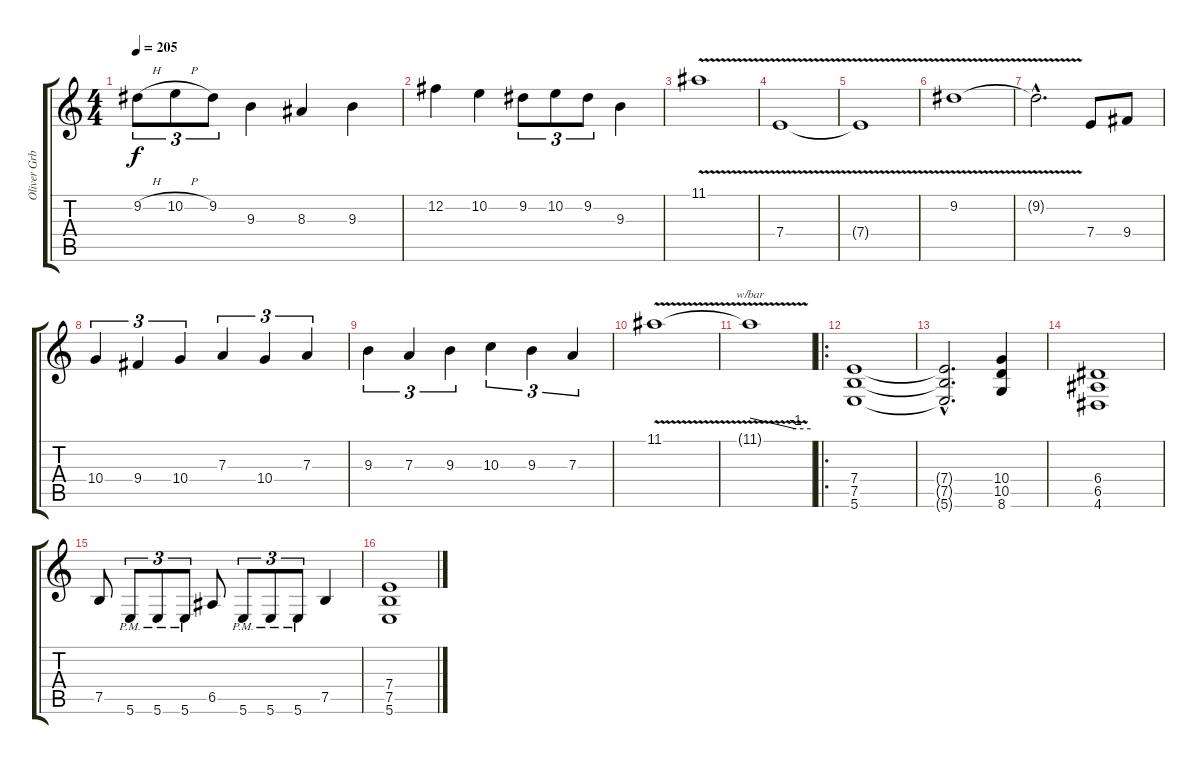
\track ("Oliver Grbavac" "Oliver Grb") {instrument distortionguitar}
\staff {score tabs}
\tuning (B3 Gb3 D3 A2 E2 B1) {hide}
\ts (4 4)
\tempo 205
\clef g2
\ks c
9.2{h}.8{tu (3 2) dy f} 10.2{h}.8{tu (3 2)} 9.2.8{tu (3 2)} 9.3.4 8.3.4 9.3.4 |
12.2.4 10.2.4 9.2.8{tu (3 2)} 10.2.8{tu (3 2)} 9.2.8{tu (3 2)} 9.3.4 |
11.1{v}.1 |
7.4{v}.1 |
7.4{t}.1 |
9.2{v}.1 |
9.2{hac t}.2{d} 7.4.8 9.4.8 |
10.4.4{tu (3 2)} 9.4.4{tu (3 2)} 10.4.4{tu (3 2)} 7.3.4{tu (3 2)} 10.4.4{tu (3 2)} 7.3.4{tu (3 2)} |
9.3.4{tu (3 2)} 7.3.4{tu (3 2)} 9.3.4{tu (3 2)} 10.3.4{tu (3 2)} 9.3.4{tu (3 2)} 7.3.4{tu (3 2)} |
11.1{v}.1 |
11.1{t}.1{tbe (custom default 0 0 45 -4 60 -4)} |
\ro
(7.4 7.5 5.6).1 |
(7.4{hac t} 7.5{hac t} 5.6{hac t}).2{d} (10.4 10.5 8.6).4 |
(6.4 6.5 4.6).1 |
7.5.8 5.6{pm}.8{tu (3 2)} 5.6{pm}.8{tu (3 2)} 5.6{pm}.8{tu (3 2)} 6.5.8 5.6{pm}.8{tu (3 2)} 5.6{pm}.8{tu (3 2)} 5.6{pm}.8{tu (3 2)} 7.5.4 |
(7.4 7.5 5.6).1
